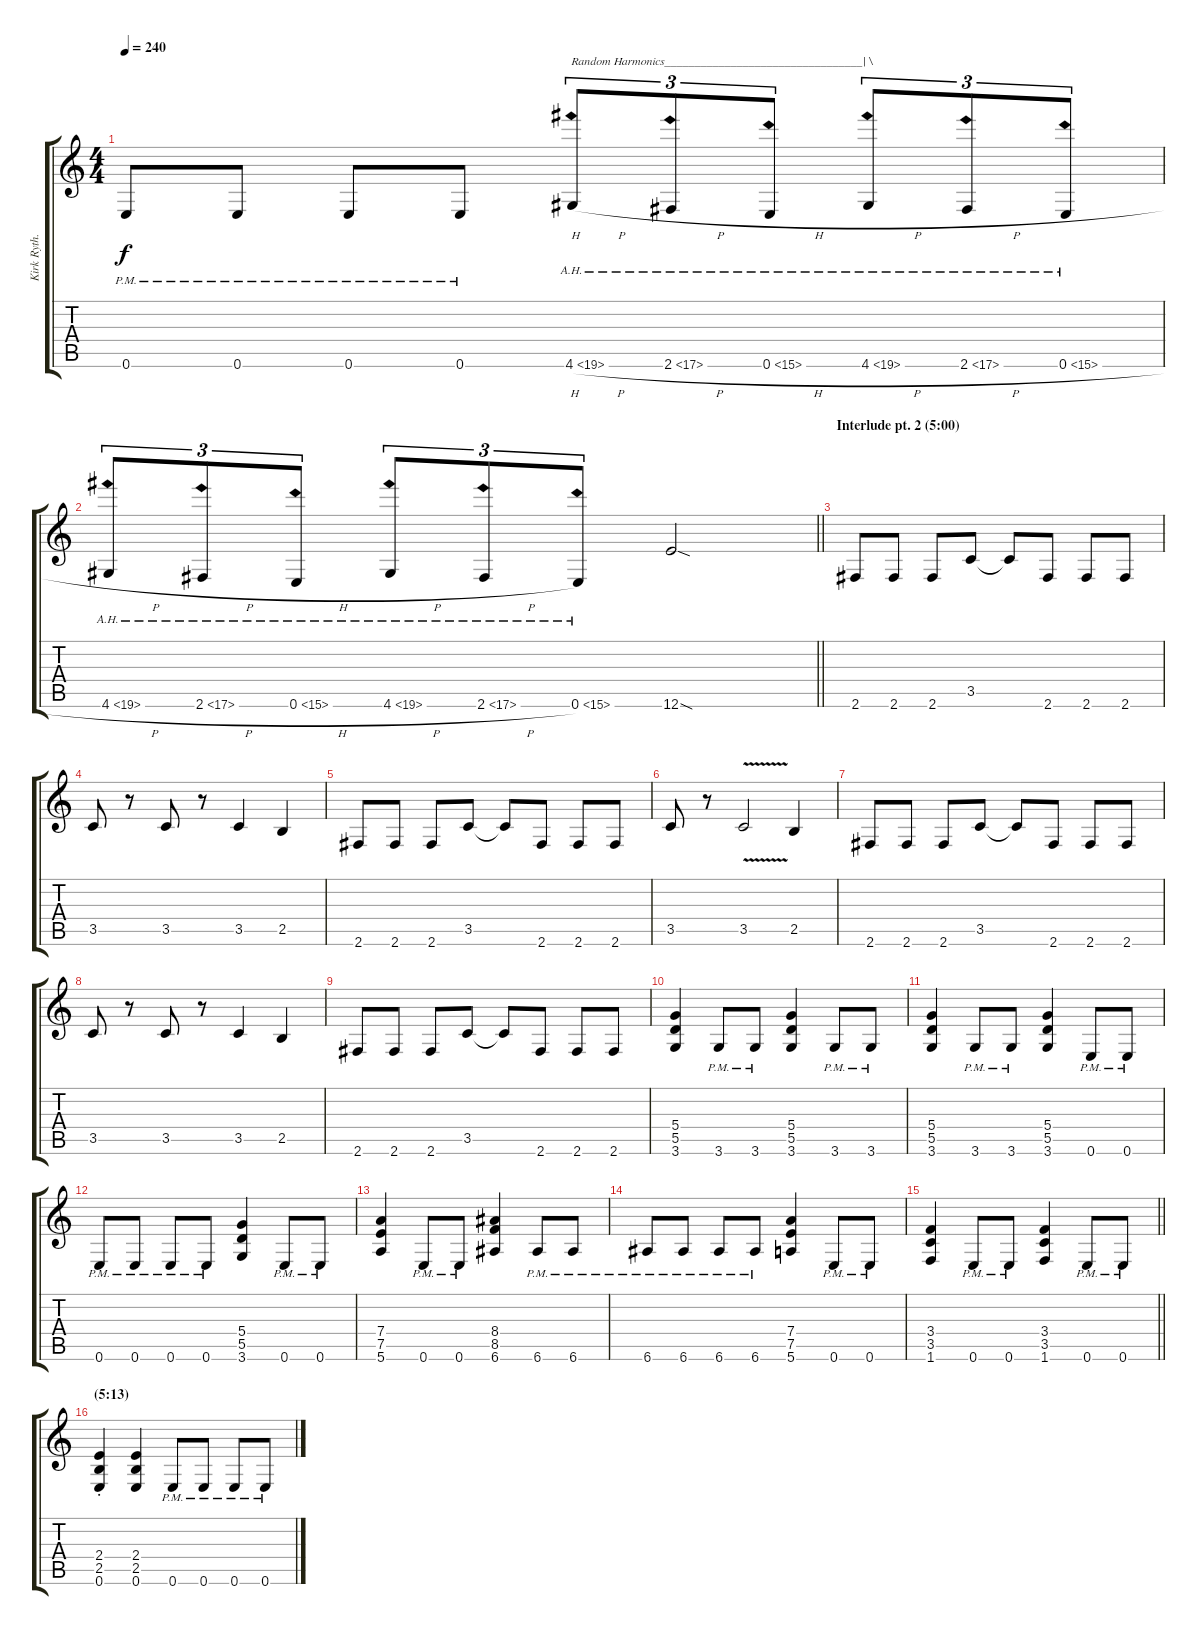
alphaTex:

\track ("Kirk Ryth." "Kirk Ryth.") {instrument distortionguitar}
\staff {score tabs}
\tuning (E4 B3 G3 D3 A2 E2) {hide}
\ts (4 4)
\tempo 240
\clef g2
\ks c
0.6{pm}.8{dy f} 0.6{pm}.8 0.6{pm}.8 0.6{pm}.8 4.6{ah 15 h}.8{tu (3 2) txt "Random Harmonics_________________________________|"} 2.6{ah 15 h}.8{tu (3 2)} 0.6{ah 15 h}.8{tu (3 2)} 4.6{ah 15 h}.8{tu (3 2) txt "\\"} 2.6{ah 15 h}.8{tu (3 2)} 0.6{ah 15 h}.8{tu (3 2)} |
\barLineRight lightlight
4.6{ah 15 h}.8{tu (3 2)} 2.6{ah 15 h}.8{tu (3 2)} 0.6{ah 15 h}.8{tu (3 2)} 4.6{ah 15 h}.8{tu (3 2)} 2.6{ah 15 h}.8{tu (3 2)} 0.6{ah 15}.8{tu (3 2)} 12.6{sod}.2 |
\section ("" "Interlude pt. 2 (5:00)")
2.6.8 2.6.8 2.6.8 3.5.8 3.5{t}.8 2.6.8 2.6.8 2.6.8 |
3.5.8 r.8 3.5.8 r.8 3.5.4 2.5.4 |
2.6.8 2.6.8 2.6.8 3.5.8 3.5{t}.8 2.6.8 2.6.8 2.6.8 |
3.5.8 r.8 3.5{v}.2 2.5.4 |
2.6.8 2.6.8 2.6.8 3.5.8 3.5{t}.8 2.6.8 2.6.8 2.6.8 |
3.5.8 r.8 3.5.8 r.8 3.5.4 2.5.4 |
2.6.8 2.6.8 2.6.8 3.5.8 3.5{t}.8 2.6.8 2.6.8 2.6.8 |
(5.4 5.5 3.6).4 3.6{pm}.8 3.6{pm}.8 (5.4 5.5 3.6).4 3.6{pm}.8 3.6{pm}.8 |
(5.4 5.5 3.6).4 3.6{pm}.8 3.6{pm}.8 (5.4 5.5 3.6).4 0.6{pm}.8 0.6{pm}.8 |
0.6{pm}.8 0.6{pm}.8 0.6{pm}.8 0.6{pm}.8 (5.4 5.5 3.6).4 0.6{pm}.8 0.6{pm}.8 |
(7.4 7.5 5.6).4 0.6{pm}.8 0.6{pm}.8 (8.4 8.5 6.6).4 6.6{pm}.8 6.6{pm}.8 |
6.6{pm}.8 6.6{pm}.8 6.6{pm}.8 6.6{pm}.8 (7.4 7.5 5.6).4 0.6{pm}.8 0.6{pm}.8 |
\barLineRight lightlight
(3.4 3.5 1.6).4 0.6{pm}.8 0.6{pm}.8 (3.4 3.5 1.6).4 0.6{pm}.8 0.6{pm}.8 |
\section ("" "(5:13)")
(2.4{st} 2.5{st} 0.6{st}).4 (2.4 2.5 0.6).4 0.6{pm}.8 0.6{pm}.8 0.6{pm}.8 0.6{pm}.8
